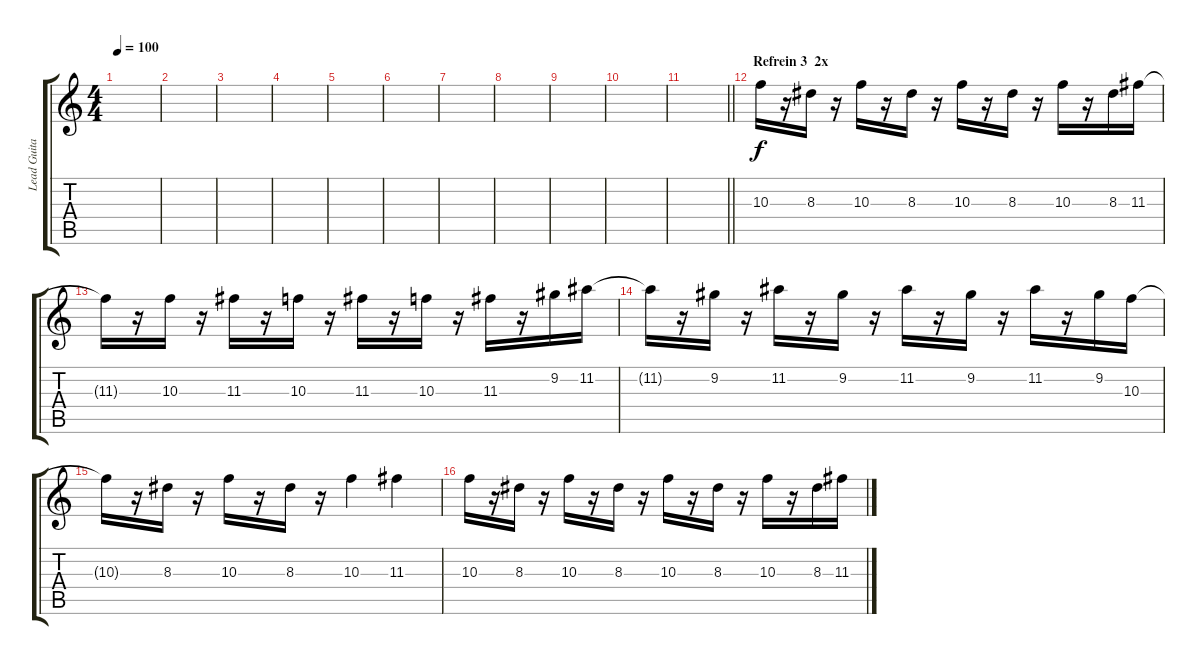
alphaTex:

\track ("Lead Guitar" "Lead Guita") {instrument acousticguitarsteel}
\staff {score tabs}
\tuning (E4 B3 G3 D3 A2 E2) {hide}
\ts (4 4)
\tempo 100
\clef g2
\ks c
|
|
|
|
|
|
|
|
|
|
\barLineRight lightlight
|
\section ("" "Refrein 3  2x")
10.3.16 r.16 8.3.16 r.16 10.3.16 r.16 8.3.16 r.16 10.3.16 r.16 8.3.16 r.16 10.3.16 r.16 8.3.16 11.3.16 |
11.3{t}.16 r.16 10.3.16 r.16 11.3.16 r.16 10.3.16 r.16 11.3.16 r.16 10.3.16 r.16 11.3.16 r.16 9.2.16 11.2.16 |
11.2{t}.16 r.16 9.2.16 r.16 11.2.16 r.16 9.2.16 r.16 11.2.16 r.16 9.2.16 r.16 11.2.16 r.16 9.2.16 10.3.16 |
10.3{t}.16 r.16 8.3.16 r.16 10.3.16 r.16 8.3.16 r.16 10.3.4 11.3.4 |
10.3.16 r.16 8.3.16 r.16 10.3.16 r.16 8.3.16 r.16 10.3.16 r.16 8.3.16 r.16 10.3.16 r.16 8.3.16 11.3.16
